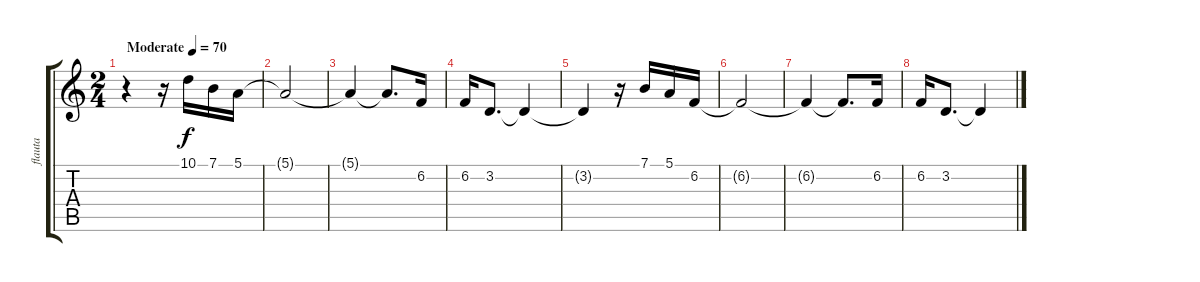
\track ("flauta" "flauta") {instrument flute}
\staff {score tabs}
\tuning (E4 B3 G3 D3 A2 E2) {hide}
\ts (2 4)
\tempo (70 "Moderate")
\clef g2
\ks c
r.4{dy f instrument flute} r.16 10.1.16 7.1.16 5.1.16 |
5.1{t}.2 |
5.1{t}.4 5.1{t}.8{d} 6.2.16 |
6.2.16 3.2.8{d} 3.2{t}.4 |
3.2{t}.4 r.16 7.1.16 5.1.16 6.2.16 |
6.2{t}.2 |
6.2{t}.4 6.2{t}.8{d} 6.2.16 |
6.2.16 3.2.8{d} 3.2{t}.4
